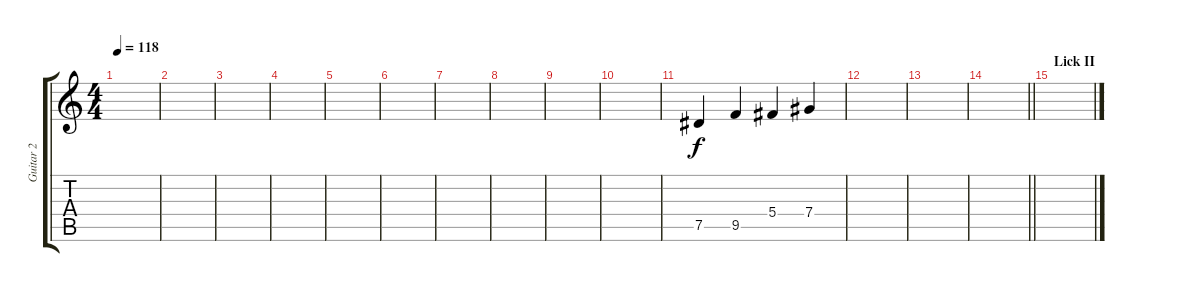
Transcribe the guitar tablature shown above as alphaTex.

\track ("Guitar 2" "Guitar 2") {instrument distortionguitar}
\staff {score tabs}
\tuning (Eb4 Bb3 Gb3 Db3 Ab2 Eb2) {hide}
\ts (4 4)
\tempo 118
\clef g2
\ks c
|
|
|
|
|
|
|
|
|
|
7.5.4 9.5.4 5.4.4 7.4.4 |
|
|
\barLineRight lightlight
|
\section ("" "Lick II")
